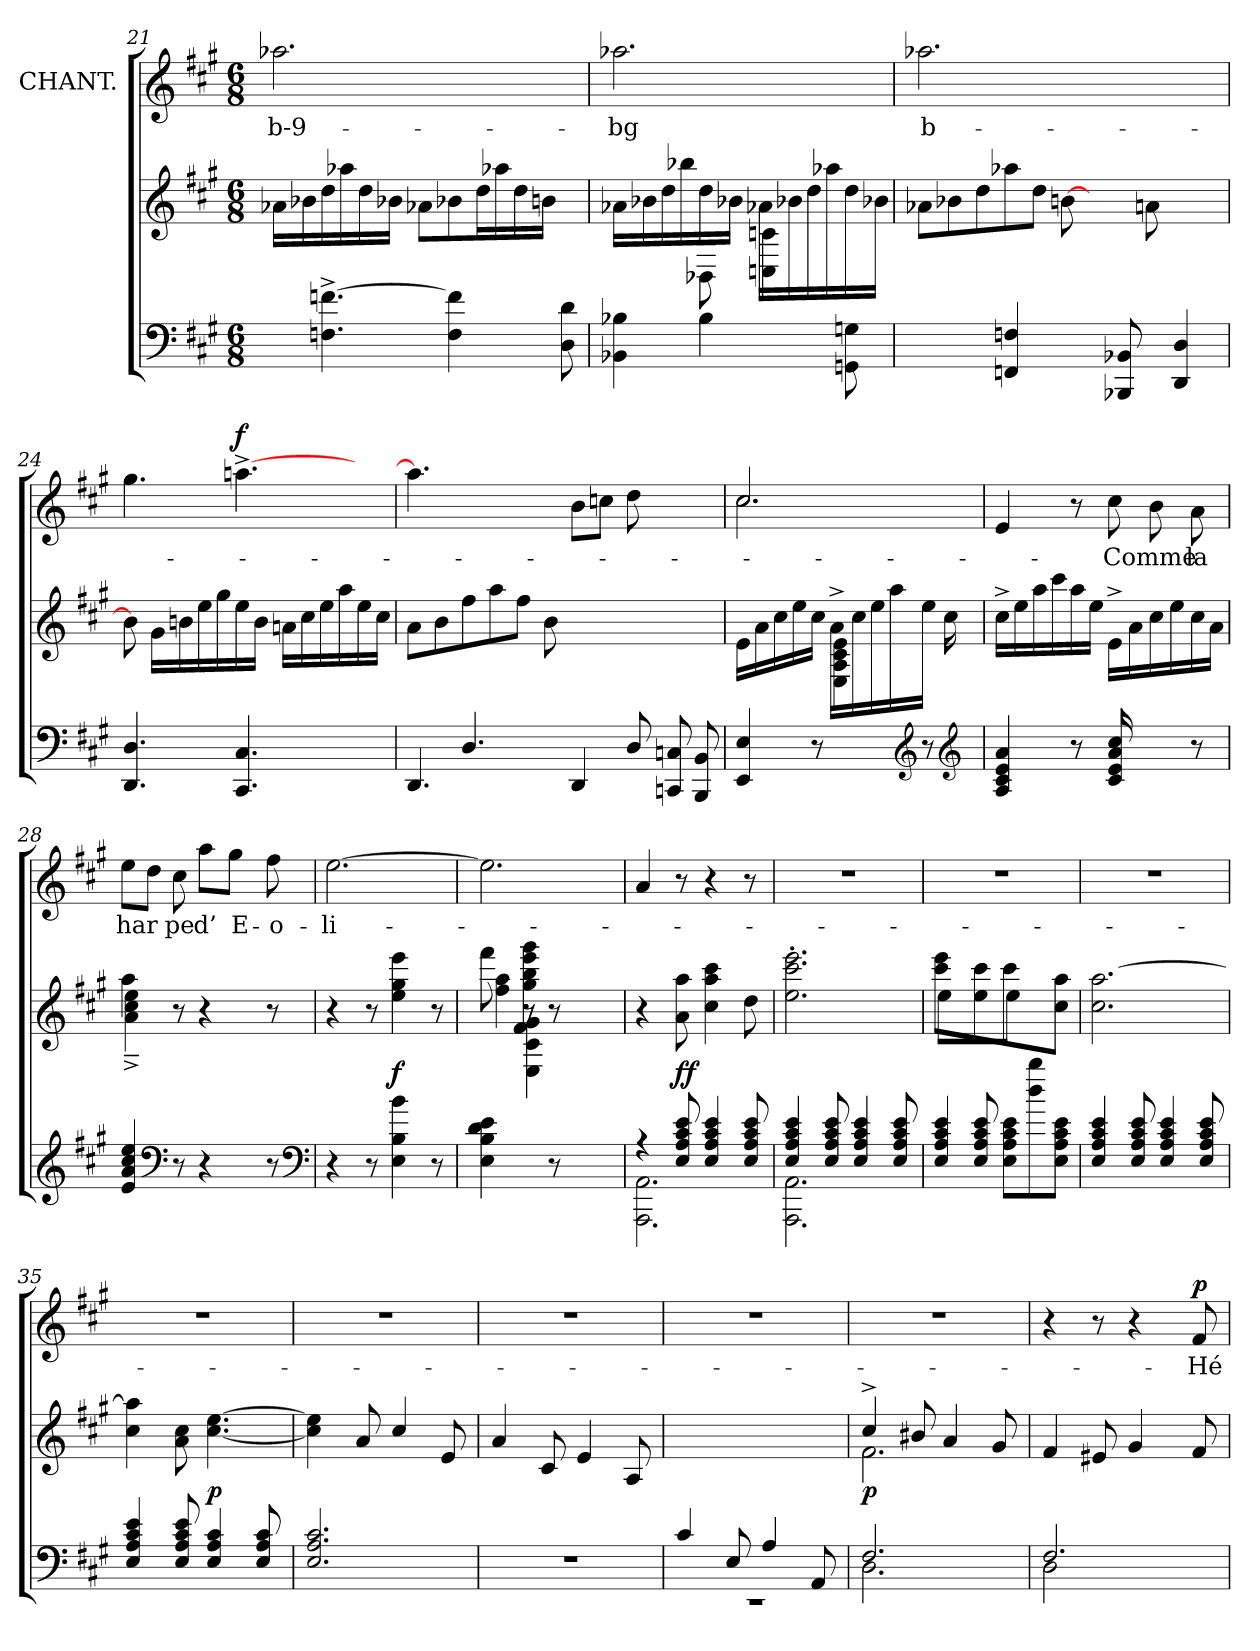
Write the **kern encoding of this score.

**kern	**dynam	**kern	**kern	**text	**dynam
*part3	*part3	*part2	*part1	*part1	*part1
*staff3	*staff3	*staff2	*staff1	*staff1	*staff1
*	*	*	*I"CHANT.	*	*
!!LO:PB:g=z
*clefF4	*	*clefG2	*clefG2	*	*
*k[f#c#g#]	*	*k[f#c#g#]	*k[f#c#g#]	*	*
*M6/8	*	*M6/8	*M6/8	*	*
=21	=21	=21	=21	=21	=21
8ryy	.	16a-Xi\LL	2.aa-Xi\	b-9-	.
.	.	16b-Xi\	.	.	.
4.Fnj^<\ [4.fnj^<\	.	16ddi\	.	.	.
.	.	16aa-Xi\	.	.	.
.	.	16ddi\	.	.	.
.	.	16b-Xi\JJ	.	.	.
.	.	8a-Xi\L	.	.	.
4Fj\ 4fj]\	.	8b-Xi\	.	.	.
.	.	16ddi\L	.	.	.
.	.	16aa-Xi\	.	.	.
16ryy	.	16ddZ\	4ryy	.	.
16ryy	.	16bZ\JJ	.	.	.
8DV\ 8dV\	.	8ryy	.	.	.
=22	=22	=22	=22	=22	=22
*	*	*^	*	*	*
4BB-Xj\ 4B-Xj\	.	16a-Xi\LL	16ryy	2.aa-Xi\	bg	.
.	.	16b-Xi\	16ryy	.	.	.
.	.	16ddi\	16ryy	.	.	.
.	.	16bb-Xi\	16ryy	.	.	.
4B-j\	.	16ddi\	8BB-XV\	.	.	.
.	.	16b-Xi\JJ	.	.	.	.
.	.	16a-Xi\LL	4CnV\ 4cnV\	.	.	.
.	.	16b-Xi\	.	.	.	.
16ryy	.	16ddi\	.	.	.	.
16ryy	.	16aa-Xi\	.	.	.	.
8GGnj\ 8Gnj\	.	16ddi\	8ryy	.	.	.
.	.	16b-Xi\JJ	.	.	.	.
=23	=23	=23	=23	=23	=23	=23
4ryy	.	8a-Xi\L	4ryy	2.aa-Xi\	b-	.
.	.	8b-Xi\	.	.	.	.
8ryy	.	8ddi\	8ryy	.	.	.
4Fnj/ 4FFnj/	.	8aa-Xi\	8ryy	.	.	.
.	.	8ddi\J	8ryy	.	.	.
8ryy	.	[8bZ\	8ryy	.	.	.
8ryy	.	8ryy	8ryy	2.ryy	.	.
8BB-Xj/ 8BBB-Xj/	.	8ryy	8ryy	.	.	.
8ryy	.	2ryy	8aN\	.	.	.
!LO:N:vis=4	!	!	!	!	!	!
4.DV/ 4.DDV/	.	.	4.ryy	.	.	.
*	*	*v	*v	*	*	*
=24	=24	=24	=24	=24	=24
4.Dj/ 4.DDj/	.	8bZ\]	4.gg#i\	.	.
.	.	16g#i\LL	.	.	.
.	.	16bni\	.	.	.
.	.	16eei\	.	.	.
.	.	16gg#i\	.	.	.
!	!	!	!	!	!LO:DY:a
4.C#j/ 4.CC#j/	.	16eei\	[4.aan^>i\	.	f
.	.	16bi\JJ	.	.	.
.	.	16ani\LL	.	.	.
.	.	16cc#i\	.	.	.
.	.	16eei\	.	.	.
.	.	16aai\	.	.	.
8ryy	.	16eei\	8ryy	.	.
.	.	16cc#i\JJ	.	.	.
!!LO:LB:g=z
=25	=25	=25	=25	=25	=25
*^	*	*	*	*	*
4.DDV/	4ryy	.	8ai\J	4.aai\]	.	.
.	.	.	8bi\L	.	.	.
.	4.Dj/	.	8ff#i\	.	.	.
8ryy	.	.	8aai\J	8ryy	.	.
8ryy	.	.	8ff#i\J	8ryy	.	.
8ryy	8ryy	.	8bi\	8ryy	.	.
4DDN/	8ryy	.	2ryy	8bZ\L	.	.
.	8ryy	.	.	8ccZ\J	.	.
4.ryy	8DV/	.	.	8ddZ\	.	.
.	8CV/ 8CCV/	.	.	4ryy	.	.
.	8BBV/ 8BBBV/	.	8ryy	.	.	.
*v	*v	*	*	*	*	*
=26	=26	=26	=26	=26	=26
*	*	*^	*^	*	*
4Ej/ 4EEj/	.	16ei\LL	16ryy	2.cc#i\	2.cc#j/	.	.
.	.	16ai\	16ryy	.	.	.	.
.	.	16cc#i\	16ryy	.	.	.	.
.	.	16eei\	16ryy	.	.	.	.
8r	.	16cc#i\JJ	16ryy	.	.	.	.
.	.	16a^<i\LL	4eV\ 4c#V\ 4AV\ 4EV\	.	.	.	.
16ryy	.	16cc#i\	.	.	.	.	.
16ryy	.	16eei\	.	.	.	.	.
16ryy	.	16aai\	.	.	.	.	.
*clefG2	*	*	*	*	*	*	*
8r	.	16eei\JJ	8.ryy	.	.	.	.
.	.	16cc#i\	.	.	.	.	.
*clefG2	*	*	*	*	*	*	*
16ryy	.	16ryy	.	.	.	.	.
*	*	*v	*v	*	*	*	*
*	*	*	*v	*v	*	*
=27	=27	=27	=27	=27	=27
4Aj/ 4c#j/ 4aj/ 4ej/	.	16cc#^<i\LL	4ei/	.	.
.	.	16eei\	.	.	.
.	.	16aai\	.	.	.
.	.	16ccc#i\	.	.	.
8r	.	16aai\	8r	.	.
.	.	16eei\JJ	.	.	.
16c#j/ 16ej/ 16aj/ 16cc#j/	.	16e^<i\LL	8cc#i\	Comme	.
16ryy	.	16ai\	.	.	.
16ryy	.	16cc#i\	8bi\	.	.
16ryy	.	16eei\	.	.	.
8r	.	16cc#i\	8ai\	la	.
.	.	16ai\JJ	.	.	.
=28	=28	=28	=28	=28	=28
*	*	*^	*	*	*
4eej/ 4cc#j/ 4aj/ 4ej/	.	4aai\	4aV~>^<\ 4eeV~>^<\ 4cc#V~>^<\	8eei\L	har	.
.	.	.	.	8ddi\J	--	.
*clefF4	*	*	*	*	*	*
8r	.	8r	2ryy	8cc#i\	pe	.
4r	.	4r	.	8aai\L	d’	.
.	.	.	.	8gg#i\J	E-	.
8r	.	8r	.	8ff#i\	o-	.
*	*	*v	*v	*	*	*
*clefF4	*	*	*	*	*
=29	=29	=29	=29	=29	=29
4r	.	4r	[2.eei\	li-	.
8r	.	8r	.	.	.
!	!LO:DY:a	!	!	!	!
4Ej\ 4Bj\ 4bj\	f	4eei\ 4gg#i\ 4eeei\	.	.	.
8r	.	8r	.	.	.
!!LO:LB:g=z
=30	=30	=30	=30	=30	=30
*	*	*^	*	*	*
*	*	*	*^	*	*	*
*	*	*	*	*^	*	*	*
*	*	*	*	*	*^	*	*	*
4Ej\ 4Bj\ 4dj\ 4ej\	.	8fff#i\	4aaV\ 4ff#V\	8ryy	8ryy	8ryy	2.eei\]	.	.
.	.	4ggg#i\ 4eeei\ 4bbi\ 4gg#i\	.	8r	4El\ 4f#l\ 4g#l\ 4c#l\	8r	.	.	.
8r	.	.	8r	2ryy	.	2ryy	.	.	.
4.ryy	.	4.ryy	4.ryy	.	4.ryy	.	.	.	.
*	*	*v	*v	*v	*v	*v	*	*	*
=31	=31	=31	=31	=31	=31
*^	*	*	*	*	*
4r	2.AAAV\ 2.AAV\	.	4r	4ai/	.	.
!	!	!LO:DY:a	!	!	!	!
8Ej/ 8Aj/ 8c#j/ 8ej/	.	ff	8ai\ 8aai\	8r	.	.
4ej/ 4c#j/ 4Aj/ 4Ej/	.	.	4cc#i\ 4ccc#i\ 4aai\	4r	.	.
8ej/ 8c#j/ 8Aj/ 8Ej/	.	.	8ddi\	8r	.	.
=32	=32	=32	=32	=32	=32	=32
4ej/ 4c#j/ 4Aj/ 4Ej/	2.AAAV\ 2.AAV\	.	2.eei'>\ 2.ccc#i'>\ 2.eeei'>\	2.r	.	.
8ej/ 8c#j/ 8Aj/ 8Ej/	.	.	.	.	.	.
4ej/ 4c#j/ 4Aj/ 4Ej/	.	.	.	.	.	.
8ej/ 8c#j/ 8Aj/ 8Ej/	.	.	.	.	.	.
*v	*v	*	*	*	*	*
=33	=33	=33	=33	=33	=33
*	*	*^	*	*	*
4Ej/ 4Aj/ 4c#j/ 4ej/	.	4eeei\ 4ccc#i\	4eeV\	2.r	.	.
8Ej/ 8Aj/ 8c#j/ 8ej/	.	8eei\ 8ccc#i\	8ryy	.	.	.
8ej\ 8c#j\ 8Aj\ 8Ej\L	.	4ccc#i\	8eeV\J	.	.	.
8ddj\ 8bbj\	.	.	4ryy	.	.	.
8ej\ 8c#j\ 8Aj\ 8Ej\J	.	8cc#i\ 8aai\J	.	.	.	.
*	*	*v	*v	*	*	*
=34	=34	=34	=34	=34	=34
4ej/ 4c#j/ 4Aj/ 4Ej/	.	2.cc#i\ [2.aai\	2.r	.	.
8ej/ 8c#j/ 8Aj/ 8Ej/	.	.	.	.	.
4Ej/ 4Aj/ 4c#j/ 4ej/	.	.	.	.	.
8Ej/ 8Aj/ 8c#j/ 8ej/	.	.	.	.	.
=35	=35	=35	=35	=35	=35
4ej/ 4c#j/ 4Aj/ 4Ej/	.	4cc#i\ 4aai]\	2.r	.	.
8Ej/ 8ej/ 8c#j/ 8Aj/	.	8ai\ 8cc#i\	.	.	.
!	!LO:DY:a	!	!	!	!
4c#j/ 4Aj/ 4Ej/	p	[4.eei\ [4.cc#i\	.	.	.
8c#j/ 8Aj/ 8Ej/	.	.	.	.	.
=36	=36	=36	=36	=36	=36
2.c#j/ 2.Aj/ 2.Ej/	.	4cc#i]\ 4eei]\	2.r	.	.
.	.	8ai/	.	.	.
.	.	4cc#i/	.	.	.
.	.	8ei/	.	.	.
=37	=37	=37	=37	=37	=37
2.r	.	4ai/	2.r	.	.
.	.	8c#i/	.	.	.
.	.	4ei/	.	.	.
.	.	8Ai/	.	.	.
=38	=38	=38	=38	=38	=38
*^	*	*	*	*	*
4c#i/	2.r	.	2.ryy	2.r	.	.
8Ei/	.	.	.	.	.	.
4Ai/	.	.	.	.	.	.
8AAi/	.	.	.	.	.	.
!!LO:LB:g=z
=39	=39	=39	=39	=39	=39	=39
*	*	*	*^	*	*	*
!	!	!LO:DY:a	!	!	!	!	!
2.F#j/	2.D!\	p	4cc#^>i/	2.f#V\	2.r	.	.
.	.	.	8b#Xi/	.	.	.	.
.	.	.	4ai/	.	.	.	.
.	.	.	8g#i/	.	.	.	.
*	*	*	*v	*v	*	*	*
=40	=40	=40	=40	=40	=40	=40
2.F#j/	2DV\	.	4f#i/	4r	.	.
.	.	.	8e#Xi/	8r	.	.
.	.	.	4g#i/	4r	.	.
.	4ryy	.	.	.	.	.
!	!	!	!	!	!	!LO:DY:a
.	.	.	8f#i/	8f#i/	Hé-	p
*v	*v	*	*	*	*	*
=	=	=	=	=	=
*-	*-	*-	*-	*-	*-
